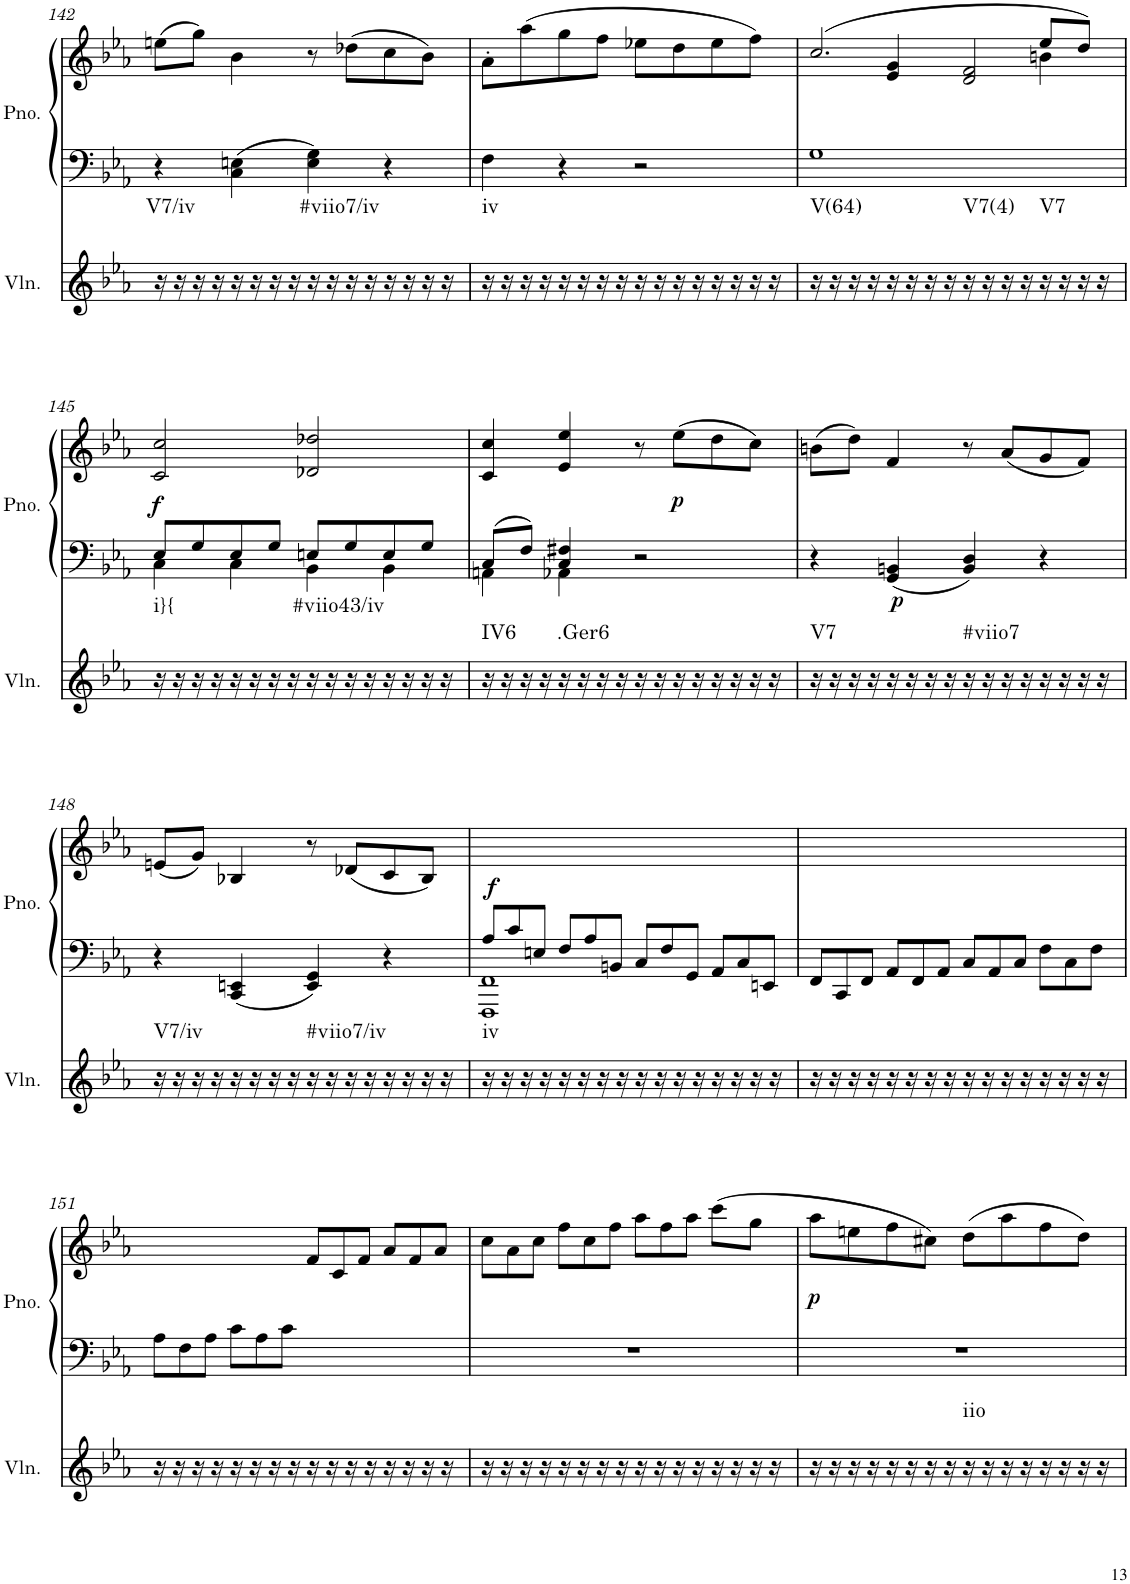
**kern	**harte	**kern	**kern	**dynam
*part2	*part2	*part1	*part1	*part1
*staff3	*	*staff2	*staff1	*staff1/2
*I"Violin	*	*I"Piano	*	*
*I'Vln.	*	*I'Pno.	*	*
!!LO:PB:g=z
*clefG2	*	*clefF4	*clefG2	*
*k[b-e-a-]	*	*k[b-e-a-]	*k[b-e-a-]	*
*M4/4	*	*M4/4	*M4/4	*
*met(c)	*	*met(c)	*met(c)	*
=142	=142	=142	=142	=142
!	!LO:H:kt=V7/iv	!	!	!
16r	N	4r	(8een\L	.
16r	.	.	.	.
16r	.	.	8gg\J)	.
16r	.	.	.	.
16r	.	4C\ 4En\	4b-\	.
16r	.	.	.	.
16r	.	.	.	.
16r	.	.	.	.
!	!LO:H:kt=#viio7/iv	!	!	!
16r	N	4E\ 4G\	8r	.
16r	.	.	.	.
16r	.	.	(8dd-X\L	.
16r	.	.	.	.
16r	.	4r	8cc\	.
16r	.	.	.	.
16r	.	.	8b-\J)	.
16r	.	.	.	.
=143	=143	=143	=143	=143
!	!LO:H:kt=iv	!	!	!
16r	N	4F\	8a-'\L	.
16r	.	.	.	.
16r	.	.	(8aa-\	.
16r	.	.	.	.
16r	.	4r	8gg\	.
16r	.	.	.	.
16r	.	.	8ff\J	.
16r	.	.	.	.
16r	.	2r	8ee-X\L	.
16r	.	.	.	.
16r	.	.	8dd\	.
16r	.	.	.	.
16r	.	.	8ee-\	.
16r	.	.	.	.
16r	.	.	8ff\J)	.
16r	.	.	.	.
=144	=144	=144	=144	=144
*	*	*^	*^	*
*	*	*	*	*	*^	*
!	!LO:H:kt=V(64)	!	!	!	!	!	!
16r	N	4ryy	1G	(2.cc/	2.ryy	4ryy	.
16r	.	.	.	.	.	.	.
16r	.	.	.	.	.	.	.
16r	.	.	.	.	.	.	.
16r	.	2.ryy	.	.	.	4e-/ 4g/	.
16r	.	.	.	.	.	.	.
16r	.	.	.	.	.	.	.
16r	.	.	.	.	.	.	.
!	!LO:H:kt=V7(4)	!	!	!	!	!	!
16r	N	.	.	.	.	2d/ 2f/	.
16r	.	.	.	.	.	.	.
16r	.	.	.	.	.	.	.
16r	.	.	.	.	.	.	.
!	!LO:H:kt=V7	!	!	!	!	!	!
16r	N	.	.	8ee-/L	4bn\	.	.
16r	.	.	.	.	.	.	.
16r	.	.	.	8dd/J)	.	.	.
16r	.	.	.	.	.	.	.
*	*	*	*	*v	*v	*v	*
!!LO:LB:g=z
=145	=145	=145	=145	=145	=145
!	!LO:H:kt=i}{	!	!	!	!LO:DY:b
16r	N	8E-/L	4C\	2c/ 2cc/	f
16r	.	.	.	.	.
16r	.	8G/	.	.	.
16r	.	.	.	.	.
16r	.	8E-/	4C\	.	.
16r	.	.	.	.	.
16r	.	8G/J	.	.	.
16r	.	.	.	.	.
!	!LO:H:kt=#viio43/iv	!	!	!	!
16r	N	8En/L	4BB-\	2d-X/ 2dd-X/	.
16r	.	.	.	.	.
16r	.	8G/	.	.	.
16r	.	.	.	.	.
16r	.	8E/	4BB-\	.	.
16r	.	.	.	.	.
16r	.	8G/J	.	.	.
16r	.	.	.	.	.
=146	=146	=146	=146	=146	=146
!	!LO:H:kt=IV6	!	!	!	!
16r	N	8C/L	4AAn\	4c/ 4cc/	.
16r	.	.	.	.	.
16r	.	8F/J	.	.	.
16r	.	.	.	.	.
!	!LO:H:kt=.Ger6	!	!	!	!
16r	N	4C/ 4F#X/	4AA-X\	4e-/ 4ee-/	.
16r	.	.	.	.	.
16r	.	.	.	.	.
16r	.	.	.	.	.
16r	.	2r	2ryy	8r	.
16r	.	.	.	.	.
!	!	!	!	!	!LO:DY:b
16r	.	.	.	(8ee-\L	p
16r	.	.	.	.	.
16r	.	.	.	8dd\	.
16r	.	.	.	.	.
16r	.	.	.	8cc\J)	.
16r	.	.	.	.	.
*	*	*v	*v	*	*
=147	=147	=147	=147	=147
!	!LO:H:kt=V7	!	!	!
16r	N	4r	(8bn\L	.
16r	.	.	.	.
16r	.	.	8dd\J)	.
16r	.	.	.	.
!	!	!	!	!LO:DY:b=2
16r	.	4GG/ 4BBn/	4f/	p
16r	.	.	.	.
16r	.	.	.	.
16r	.	.	.	.
!	!LO:H:kt=#viio7	!	!	!
16r	N	4BB/ 4D/	8r	.
16r	.	.	.	.
16r	.	.	(8a-/L	.
16r	.	.	.	.
16r	.	4r	8g/	.
16r	.	.	.	.
16r	.	.	8f/J)	.
16r	.	.	.	.
!!LO:LB:g=z
=148	=148	=148	=148	=148
!	!LO:H:kt=V7/iv	!	!	!
16r	N	4r	(8en/L	.
16r	.	.	.	.
16r	.	.	8g/J)	.
16r	.	.	.	.
16r	.	4CC/ 4EEn/	4B-X/	.
16r	.	.	.	.
16r	.	.	.	.
16r	.	.	.	.
!	!LO:H:kt=#viio7/iv	!	!	!
16r	N	4EE/ 4GG/	8r	.
16r	.	.	.	.
16r	.	.	(8d-X/L	.
16r	.	.	.	.
16r	.	4r	8c/	.
16r	.	.	.	.
16r	.	.	8B-/J)	.
16r	.	.	.	.
=149	=149	=149	=149	=149
*	*	*Xtuplet	*	*
*	*	*^	*	*
!	!LO:H:kt=iv	!	!	!	!LO:DY:b
16r	N	12A-/L	1FFF 1FF	1ryy	f
16r	.	.	.	.	.
.	.	12c/	.	.	.
16r	.	.	.	.	.
.	.	12En/J	.	.	.
16r	.	.	.	.	.
16r	.	12F/L	.	.	.
16r	.	.	.	.	.
.	.	12A-/	.	.	.
16r	.	.	.	.	.
.	.	12BBn/J	.	.	.
16r	.	.	.	.	.
16r	.	12C/L	.	.	.
16r	.	.	.	.	.
.	.	12F/	.	.	.
16r	.	.	.	.	.
.	.	12GG/J	.	.	.
16r	.	.	.	.	.
16r	.	12AA-/L	.	.	.
16r	.	.	.	.	.
.	.	12C/	.	.	.
16r	.	.	.	.	.
.	.	12EEn/J	.	.	.
16r	.	.	.	.	.
*	*	*v	*v	*	*
=150	=150	=150	=150	=150
16r	.	12FF/L	1ryy	.
16r	.	.	.	.
.	.	12CC/	.	.
16r	.	.	.	.
.	.	12FF/J	.	.
16r	.	.	.	.
16r	.	12AA-/L	.	.
16r	.	.	.	.
.	.	12FF/	.	.
16r	.	.	.	.
.	.	12AA-/J	.	.
16r	.	.	.	.
16r	.	12C/L	.	.
16r	.	.	.	.
.	.	12AA-/	.	.
16r	.	.	.	.
.	.	12C/J	.	.
16r	.	.	.	.
16r	.	12F\L	.	.
16r	.	.	.	.
.	.	12C\	.	.
16r	.	.	.	.
.	.	12F\J	.	.
16r	.	.	.	.
!!LO:LB:g=z
=151	=151	=151	=151	=151
16r	.	12A-\L	2ryy	.
16r	.	.	.	.
.	.	12F\	.	.
16r	.	.	.	.
.	.	12A-\J	.	.
16r	.	.	.	.
16r	.	12c\L	.	.
16r	.	.	.	.
.	.	12A-\	.	.
16r	.	.	.	.
.	.	12c\J	.	.
16r	.	.	.	.
*	*	*	*Xtuplet	*
16r	.	2ryy	12f/L	.
16r	.	.	.	.
.	.	.	12c/	.
16r	.	.	.	.
.	.	.	12f/J	.
16r	.	.	.	.
16r	.	.	12a-/L	.
16r	.	.	.	.
.	.	.	12f/	.
16r	.	.	.	.
.	.	.	12a-/J	.
16r	.	.	.	.
=152	=152	=152	=152	=152
16r	.	1r	12cc\L	.
16r	.	.	.	.
.	.	.	12a-\	.
16r	.	.	.	.
.	.	.	12cc\J	.
16r	.	.	.	.
16r	.	.	12ff\L	.
16r	.	.	.	.
.	.	.	12cc\	.
16r	.	.	.	.
.	.	.	12ff\J	.
16r	.	.	.	.
16r	.	.	12aa-\L	.
16r	.	.	.	.
.	.	.	12ff\	.
16r	.	.	.	.
.	.	.	12aa-\J	.
16r	.	.	.	.
16r	.	.	(8ccc\L	.
16r	.	.	.	.
16r	.	.	8gg\J	.
16r	.	.	.	.
=153	=153	=153	=153	=153
!	!	!	!	!LO:DY:b
16r	.	1r	8aa-\L	p
16r	.	.	.	.
16r	.	.	8een\	.
16r	.	.	.	.
16r	.	.	8ff\	.
16r	.	.	.	.
16r	.	.	8cc#X\J)	.
16r	.	.	.	.
!	!LO:H:kt=iio	!	!	!
16r	N	.	(8dd\L	.
16r	.	.	.	.
16r	.	.	8aa-\	.
16r	.	.	.	.
16r	.	.	8ff\	.
16r	.	.	.	.
16r	.	.	8dd\J)	.
16r	.	.	.	.
=	=	=	=	=
*-	*-	*-	*-	*-
